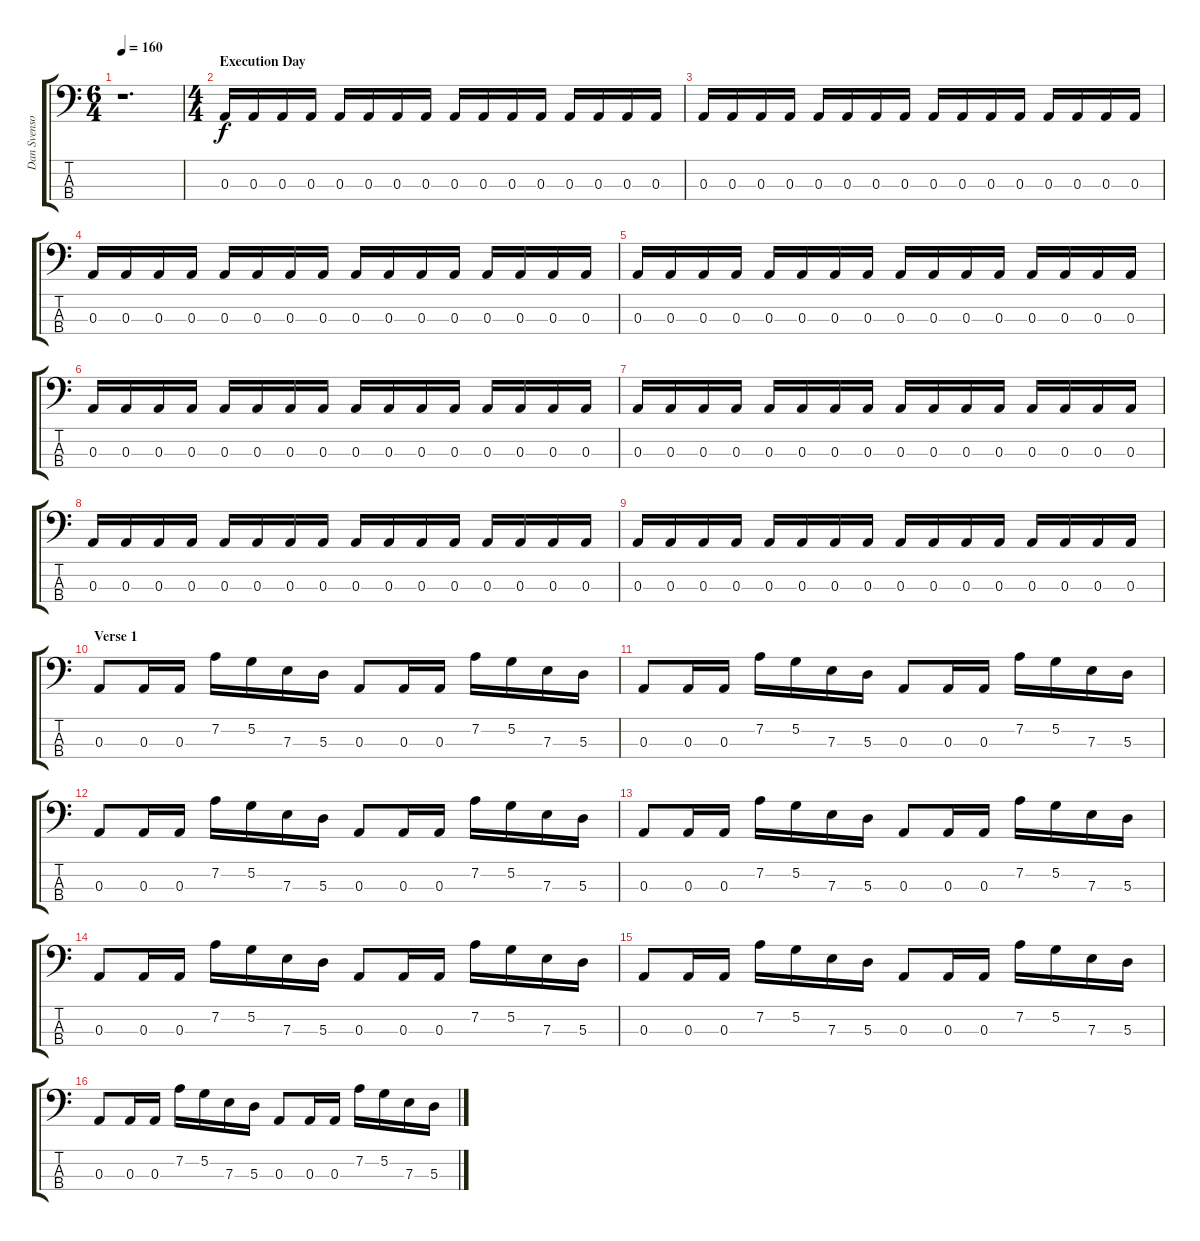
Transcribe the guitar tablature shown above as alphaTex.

\track ("Dan Svenson" "Dan Svenso") {instrument electricbasspick}
\staff {score tabs}
\tuning (G2 D2 A1 E1) {hide}
\ts (6 4)
\tempo 160
\clef f4
\ks c
r.1{d dy f instrument electricbasspick} |
\ts (4 4)
\section ("" "Execution Day")
0.3.16 0.3.16 0.3.16 0.3.16 0.3.16 0.3.16 0.3.16 0.3.16 0.3.16 0.3.16 0.3.16 0.3.16 0.3.16 0.3.16 0.3.16 0.3.16 |
0.3.16 0.3.16 0.3.16 0.3.16 0.3.16 0.3.16 0.3.16 0.3.16 0.3.16 0.3.16 0.3.16 0.3.16 0.3.16 0.3.16 0.3.16 0.3.16 |
0.3.16 0.3.16 0.3.16 0.3.16 0.3.16 0.3.16 0.3.16 0.3.16 0.3.16 0.3.16 0.3.16 0.3.16 0.3.16 0.3.16 0.3.16 0.3.16 |
0.3.16 0.3.16 0.3.16 0.3.16 0.3.16 0.3.16 0.3.16 0.3.16 0.3.16 0.3.16 0.3.16 0.3.16 0.3.16 0.3.16 0.3.16 0.3.16 |
0.3.16 0.3.16 0.3.16 0.3.16 0.3.16 0.3.16 0.3.16 0.3.16 0.3.16 0.3.16 0.3.16 0.3.16 0.3.16 0.3.16 0.3.16 0.3.16 |
0.3.16 0.3.16 0.3.16 0.3.16 0.3.16 0.3.16 0.3.16 0.3.16 0.3.16 0.3.16 0.3.16 0.3.16 0.3.16 0.3.16 0.3.16 0.3.16 |
0.3.16 0.3.16 0.3.16 0.3.16 0.3.16 0.3.16 0.3.16 0.3.16 0.3.16 0.3.16 0.3.16 0.3.16 0.3.16 0.3.16 0.3.16 0.3.16 |
0.3.16 0.3.16 0.3.16 0.3.16 0.3.16 0.3.16 0.3.16 0.3.16 0.3.16 0.3.16 0.3.16 0.3.16 0.3.16 0.3.16 0.3.16 0.3.16 |
\section ("" "Verse 1")
0.3.8 0.3.16 0.3.16 7.2.16 5.2.16 7.3.16 5.3.16 0.3.8 0.3.16 0.3.16 7.2.16 5.2.16 7.3.16 5.3.16 |
0.3.8 0.3.16 0.3.16 7.2.16 5.2.16 7.3.16 5.3.16 0.3.8 0.3.16 0.3.16 7.2.16 5.2.16 7.3.16 5.3.16 |
0.3.8 0.3.16 0.3.16 7.2.16 5.2.16 7.3.16 5.3.16 0.3.8 0.3.16 0.3.16 7.2.16 5.2.16 7.3.16 5.3.16 |
0.3.8 0.3.16 0.3.16 7.2.16 5.2.16 7.3.16 5.3.16 0.3.8 0.3.16 0.3.16 7.2.16 5.2.16 7.3.16 5.3.16 |
0.3.8 0.3.16 0.3.16 7.2.16 5.2.16 7.3.16 5.3.16 0.3.8 0.3.16 0.3.16 7.2.16 5.2.16 7.3.16 5.3.16 |
0.3.8 0.3.16 0.3.16 7.2.16 5.2.16 7.3.16 5.3.16 0.3.8 0.3.16 0.3.16 7.2.16 5.2.16 7.3.16 5.3.16 |
0.3.8 0.3.16 0.3.16 7.2.16 5.2.16 7.3.16 5.3.16 0.3.8 0.3.16 0.3.16 7.2.16 5.2.16 7.3.16 5.3.16
